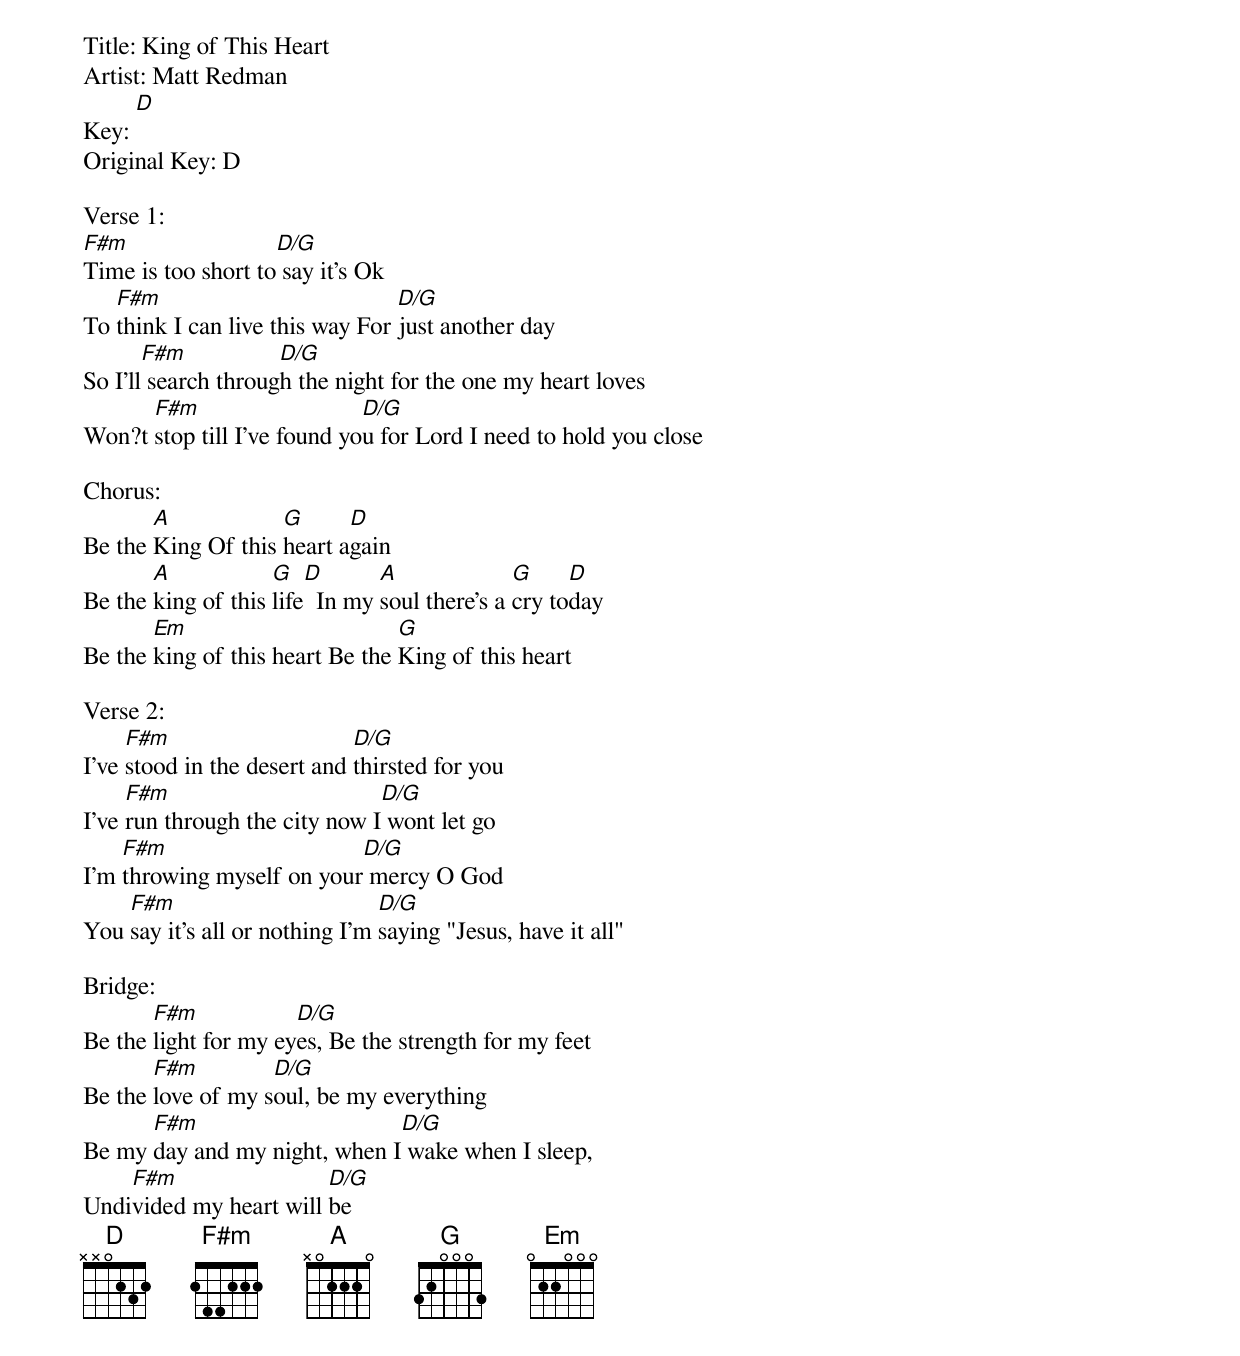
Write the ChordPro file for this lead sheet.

Title: King of This Heart
Artist: Matt Redman
Key: [D]
Original Key: D

Verse 1:
[F#m]Time is too short to[D/G] say it's Ok
To [F#m]think I can live this way For [D/G]just another day
So I'll[F#m] search throug[D/G]h the night for the one my heart loves
Won?t [F#m]stop till I've found yo[D/G]u for Lord I need to hold you close

Chorus:
Be the [A]King Of this [G]heart a[D]gain
Be the [A]king of this [G]life[D]  In my [A]soul there's a [G]cry to[D]day
Be the [Em]king of this heart Be the [G]King of this heart

Verse 2:
I've [F#m]stood in the desert and [D/G]thirsted for you
I've [F#m]run through the city now I[D/G] wont let go
I'm [F#m]throwing myself on your[D/G] mercy O God
You [F#m]say it's all or nothing I'm [D/G]saying "Jesus, have it all"

Bridge:
Be the [F#m]light for my ey[D/G]es, Be the strength for my feet
Be the [F#m]love of my s[D/G]oul, be my everything
Be my [F#m]day and my night, when I[D/G] wake when I sleep,
Undi[F#m]vided my heart will [D/G]be
